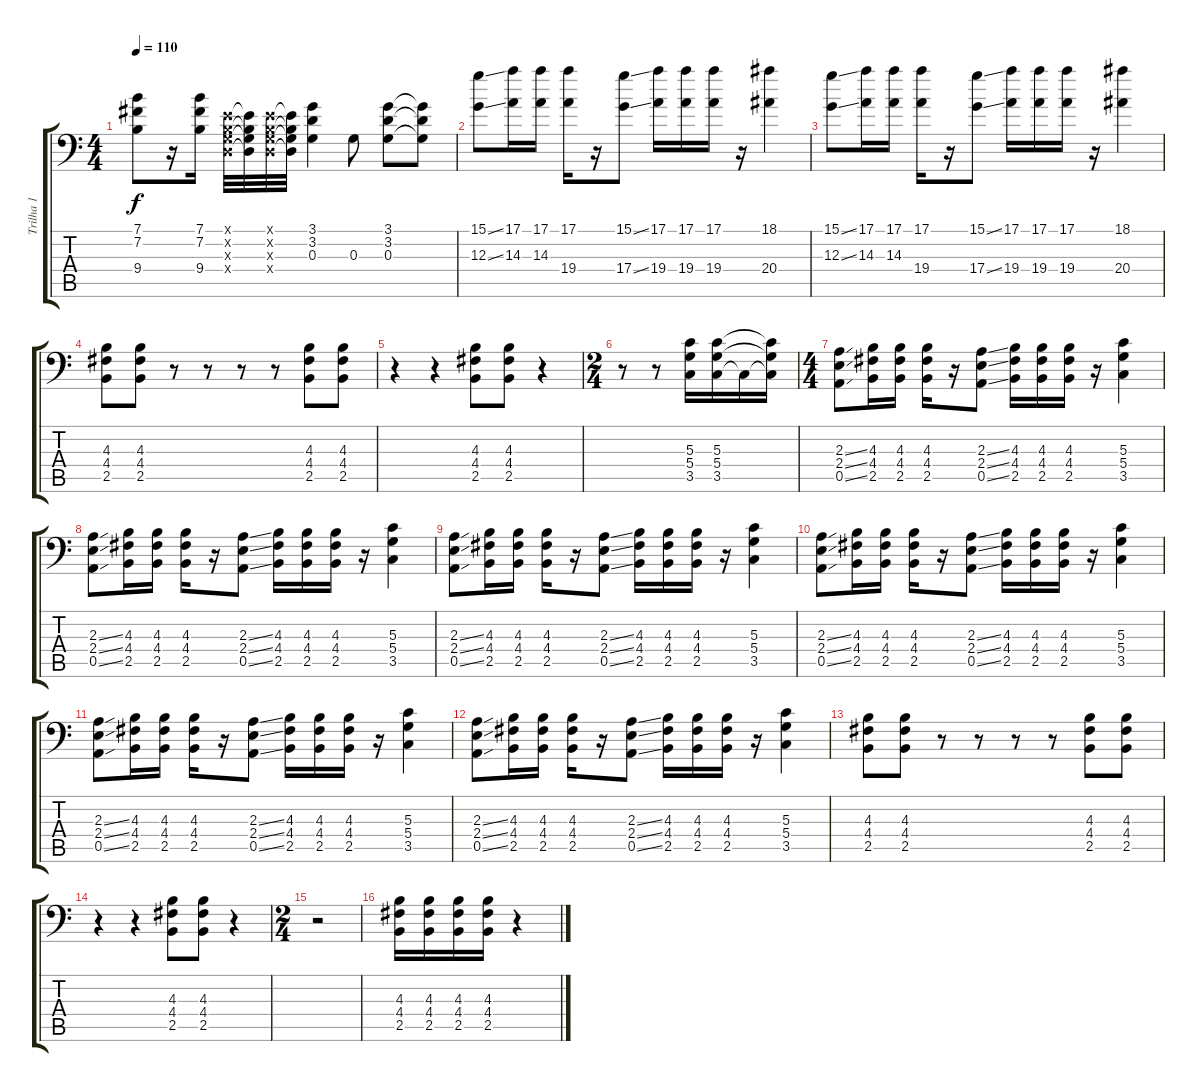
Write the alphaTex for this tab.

\track ("Trilha 1" "Trilha 1") {instrument overdrivenguitar}
\staff {score tabs}
\tuning (E3 B2 G2 D2 A1 E1) {hide}
\ts (4 4)
\tempo 110
\clef f4
\ks c
(7.1 7.2 9.4).8{dy f} r.16 (7.1 7.2 9.4).16 (0.1{x} 0.2{x} 0.3{x} 0.4{x}).32 (0.1{t} 0.2{t} 0.3{t} 0.4{t}).32 (0.1{x} 0.2{x} 0.3{x} 0.4{x}).32 (0.1{t} 0.2{t} 0.3{t} 0.4{t}).32 (3.1 3.2 0.3).4 0.3.8 (3.1 3.2 0.3).8 (3.1{t} 3.2{t} 0.3{t}).8 |
(15.1{ss} 12.3{ss}).8 (17.1 14.3).16 (17.1 14.3).16 (17.1 19.4).16 r.16 (15.1{ss} 17.4{ss}).8 (17.1 19.4).16 (17.1 19.4).16 (17.1 19.4).16 r.16 (18.1 20.4).4 |
(15.1{ss} 12.3{ss}).8 (17.1 14.3).16 (17.1 14.3).16 (17.1 19.4).16 r.16 (15.1{ss} 17.4{ss}).8 (17.1 19.4).16 (17.1 19.4).16 (17.1 19.4).16 r.16 (18.1 20.4).4 |
(4.3 4.4 2.5).8 (4.3 4.4 2.5).8 r.8 r.8 r.8 r.8 (4.3 4.4 2.5).8 (4.3 4.4 2.5).8 |
r.4 r.4 (4.3 4.4 2.5).8 (4.3 4.4 2.5).8 r.4 |
\ts (2 4)
r.8 r.8 (5.3 5.4 3.5).16 (5.3 5.4 3.5).16 3.5{t}.16 (5.3{t} 5.4{t} 3.5{t}).16 |
\ts (4 4)
(2.3{ss} 2.4{ss} 0.5{ss}).8{instrument distortionguitar} (4.3 4.4 2.5).16 (4.3 4.4 2.5).16 (4.3 4.4 2.5).16 r.16 (2.3{ss} 2.4{ss} 0.5{ss}).8 (4.3 4.4 2.5).16 (4.3 4.4 2.5).16 (4.3 4.4 2.5).16 r.16 (5.3 5.4 3.5).4 |
(2.3{ss} 2.4{ss} 0.5{ss}).8{instrument distortionguitar} (4.3 4.4 2.5).16 (4.3 4.4 2.5).16 (4.3 4.4 2.5).16 r.16 (2.3{ss} 2.4{ss} 0.5{ss}).8 (4.3 4.4 2.5).16 (4.3 4.4 2.5).16 (4.3 4.4 2.5).16 r.16 (5.3 5.4 3.5).4 |
(2.3{ss} 2.4{ss} 0.5{ss}).8{instrument distortionguitar} (4.3 4.4 2.5).16 (4.3 4.4 2.5).16 (4.3 4.4 2.5).16 r.16 (2.3{ss} 2.4{ss} 0.5{ss}).8 (4.3 4.4 2.5).16 (4.3 4.4 2.5).16 (4.3 4.4 2.5).16 r.16 (5.3 5.4 3.5).4 |
(2.3{ss} 2.4{ss} 0.5{ss}).8{instrument distortionguitar} (4.3 4.4 2.5).16 (4.3 4.4 2.5).16 (4.3 4.4 2.5).16 r.16 (2.3{ss} 2.4{ss} 0.5{ss}).8 (4.3 4.4 2.5).16 (4.3 4.4 2.5).16 (4.3 4.4 2.5).16 r.16 (5.3 5.4 3.5).4 |
(2.3{ss} 2.4{ss} 0.5{ss}).8{instrument distortionguitar} (4.3 4.4 2.5).16 (4.3 4.4 2.5).16 (4.3 4.4 2.5).16 r.16 (2.3{ss} 2.4{ss} 0.5{ss}).8 (4.3 4.4 2.5).16 (4.3 4.4 2.5).16 (4.3 4.4 2.5).16 r.16 (5.3 5.4 3.5).4 |
(2.3{ss} 2.4{ss} 0.5{ss}).8{instrument distortionguitar} (4.3 4.4 2.5).16 (4.3 4.4 2.5).16 (4.3 4.4 2.5).16 r.16 (2.3{ss} 2.4{ss} 0.5{ss}).8 (4.3 4.4 2.5).16 (4.3 4.4 2.5).16 (4.3 4.4 2.5).16 r.16 (5.3 5.4 3.5).4 |
(4.3 4.4 2.5).8 (4.3 4.4 2.5).8 r.8 r.8 r.8 r.8 (4.3 4.4 2.5).8 (4.3 4.4 2.5).8 |
r.4 r.4 (4.3 4.4 2.5).8 (4.3 4.4 2.5).8 r.4 |
\ts (2 4)
r.2 |
(4.3 4.4 2.5).16 (4.3 4.4 2.5).16 (4.3 4.4 2.5).16 (4.3 4.4 2.5).16 r.4
